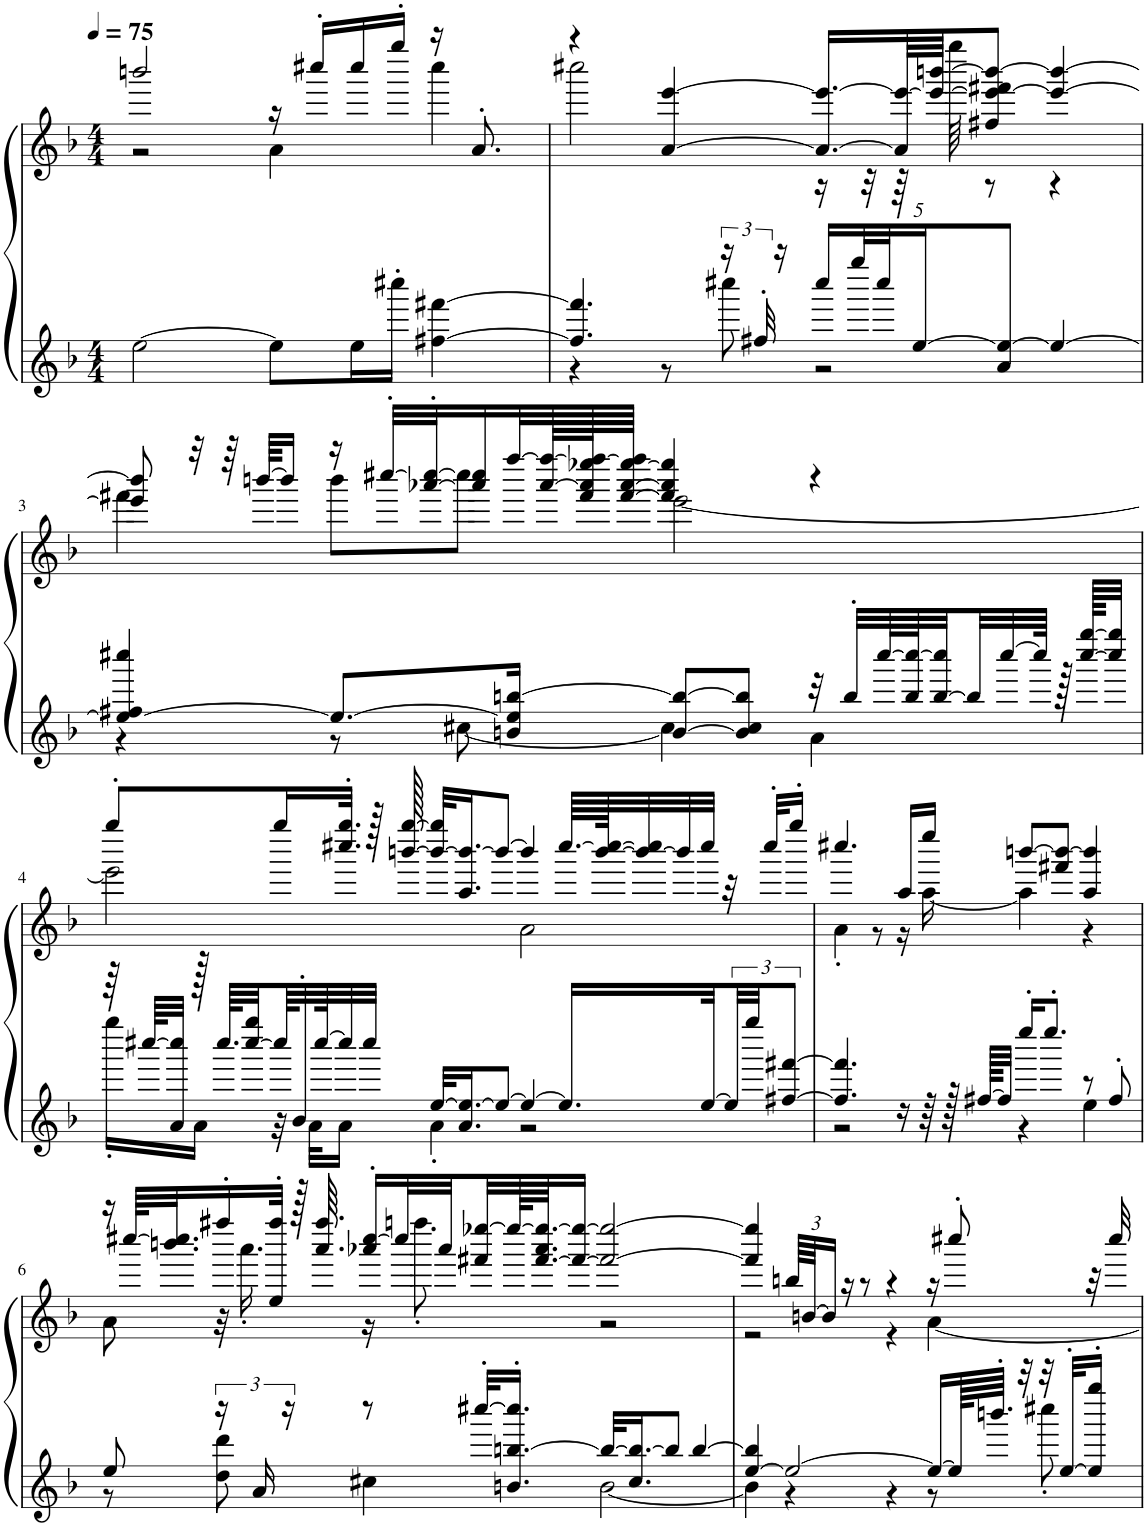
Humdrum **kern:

**kern	**kern
*part1	*part1
*staff2	*staff1
*I"Piano	*
*I'Pno.	*
*clefG2	*clefG2
*k[b-]	*k[b-]
*M4/4	*M4/4
*MM75	*MM75
=1	=1
*	*^
[2ee\	2bbbn/	2r
8ee\L]	16r	4a\
.	16cccc#X'/LL	.
16ee\L	16cccc#/	.
16cccc#X'\JJ	16gggg'/JJ	.
[4ff#X\ [4fff#X\	16r	4cccc#\
.	8.a'/	.
=2	=2	=2
*^	*	*
4.ff#/] 4.fff#/]	4r	4r	2cccc#X\
.	8r	[4a/ [4eee/	.
24r	8cccc#X\	.	.
48ff#X'/	.	.	.
16r	.	.	.
*Xbrackettup	*	*	*
20cccc#/LL	2r	16.a/_ 16.eee/_LL	16r
40gggg/L	.	.	.
.	.	.	32r
40cccc#/J	.	.	.
.	.	64a/] 64eee/_LL	64r
[20ee/J	.	.	.
.	.	64eee/_ [64bbbn/JJJ	64gggg\
.	.	8ff#X/ 8eee/_ 8fff#X/ 8bbb/_J	8r
10a/ 10ee/_J	.	.	.
4ee/_	.	4eee/_ 4bbb/_	4r
!!LO:LB:g=z	!!
=3	=3	=3	=3
4ee/_ 4ff#X/ 4cccc#X/	4r	8eee/] 8bbb/]	4fff#X\
.	.	32r	.
.	.	64r	.
.	.	[64bbbn/KKLL	.
.	.	16bbb/JJ]	.
8.ee/L_	8r	16r	8bbb\L
.	.	[32cccc#X'/LLL	.
.	.	[32aaa-X/' 32cccc#/_'J	.
.	[8cc#X\	16aaa-/] 16cccc#/]	8cccc#\J
16bn/ 16ee/] [16bbn/Jk	.	[32ffff/L	.
.	.	[128aaa-/ 128ffff/_LL	.
.	.	128fff#/ 128aaa-/] 128eeee-X/ 128ffff/_J	.
.	.	[64fff#/ [64aaa-/ [64eeee-/ 64ffff/]JJJJ	.
[8b/ 8bb/_L	4cc#\]	4fff#/] 4aaa-/] 4eeee-/]	[2eee\
8b/] 8cc#/ 8bb/]J	.	.	.
32r	4a\	4r	.
32bb'/LLL	.	.	.
[64cccc#/L	.	.	.
64bb/ 64cccc#/_J	.	.	.
[32bb/ 32cccc#/]	.	.	.
32bb/]	.	.	.
[32cccc#/	.	.	.
64cccc#/JJJk]	.	.	.
128r	.	.	.
[128cccc#/ [128gggg/KKLLL	.	.	.
32cccc#/] 32gggg/]JJJ	.	.	.
!!LO:LB:g=z	!!
=4	=4	=4	=4
64r	16gggg'\LL	8gggg'/L	2eee\]
[64cccc#X/KLLL	.	.	.
32a/ 32cccc#/]JJJ	.	.	.
128r	16a\JJ	.	.
64.cccc#/KLLL	.	.	.
[32cccc#/ 32gggg/	.	.	.
64cccc#/K]	32r	16gggg/L	.
32b-'/	.	.	.
.	32a\KLL	.	.
[64cccc#/K	.	.	.
32cccc#/]	16a\JJ	32.cccc#X/' 32.gggg/'JJk	.
32cccc#/JJJ	.	.	.
.	.	128r	.
.	.	[128bbbn/ [128gggg/	.
[32ee/KLL	4a'\	32bbb/_ 32gggg/]KLL	.
16.a/ 16.ee/_J	.	16.aa/ 16.bbb/_J	.
8ee/J_	.	8bbb/J_	.
4ee/_	2r	4bbb/]	2a\
16.ee/LL]	.	[64.cccc#/LLLL	.
.	.	[128bbb/ 128cccc#/_JK	.
.	.	32bbb/_ 32cccc#/]	.
.	.	32bbb/]	.
[32ee/L	.	32cccc#/JJJ	.
*brackettup	*	*	*
48ee/]	.	32r	.
48gggg/JJ	.	.	.
.	.	32cccc#'/KLL	.
[12ff#X/ [12fff#X/J	.	.	.
.	.	16gggg'/JJ	.
=5	=5	=5	=5
4.ff#/] 4.fff#/]	2r	4.cccc#X/	4a'\
.	.	.	8r
16r	.	16aa/LL	16r
64r	.	16eeee/JJ	[16aa\
128r	.	.	.
[128ff#X/KKLLL	.	.	.
32ff#/JJJ]	.	.	.
16eeee'/KL	4r	[8bbbn/L	4aa\]
8.eeee'/J	.	.	.
.	.	8fff#X/ 8bbb/_J	.
8r	4ee\	4aa/ 4bbb/]	4r
8ff#'/	.	.	.
!!LO:LB:g=z	!!
=6	=6	=6	=6
8ee/	8r	16r	8a\
.	.	[64cccc#X/KLLL	.
.	.	32.bbbn/ 32.cccc#/]J	.
24r	8dd\ 8ddd\	16ffff#X'/	32r
.	.	.	16.aaa'\
24a/	.	.	.
.	.	32ee/' 32ffff#/'JJk	.
24r	.	.	.
.	.	128r	.
.	.	64.aaa/ 64.ffff#/	.
8r	4cc#X\	16aaa-X/' [16cccc#/'LL	16r
.	.	32cccc#/L]	8.ffffn'\
.	.	32aaa-/	.
[32cccc#X'/KLL	.	32fff#X/ [32eeee-X/	.
16.bn/' [16.bbn/' 16.cccc#/]'JJ	.	128eeee-/KL_	.
.	.	[64.fff#/ 64.aaa-/ 64.eeee-/_JJ	.
.	.	16fff#/_ 16eeee-/_JJ	.
32bb/KLL_	[2b\	2fff#/_ 2eeee-/_	2r
16.cc#/ 16.bb/_J	.	.	.
8bb/J]	.	.	.
[4bb/	.	.	.
=7	=7	=7	=7
[4ee/ 4bb/]	4b\]	4fff#/] 4eeee-/]	2r
*	*	*Xbrackettup	*
2ee/_	4r	96bbn/LLLL	.
.	.	[96bn/JJ	.
.	.	24b/JJ]	.
.	.	16r	.
.	.	8r	.
.	4r	4r	4r
16ee/LL_	8r	16r	[4a\
128ee/KLL]	.	8cccc#X'/	.
64.bbbn'/JJJJ	.	.	.
32r	.	.	.
32r	8cccc#X'\	.	.
[32ee'/KLL	.	.	.
16ee/]' 16gggg/'JJ	.	32r	.
.	.	32cccc#/	.
*v	*v	*	*
*	*v	*v
=	=
*-	*-
